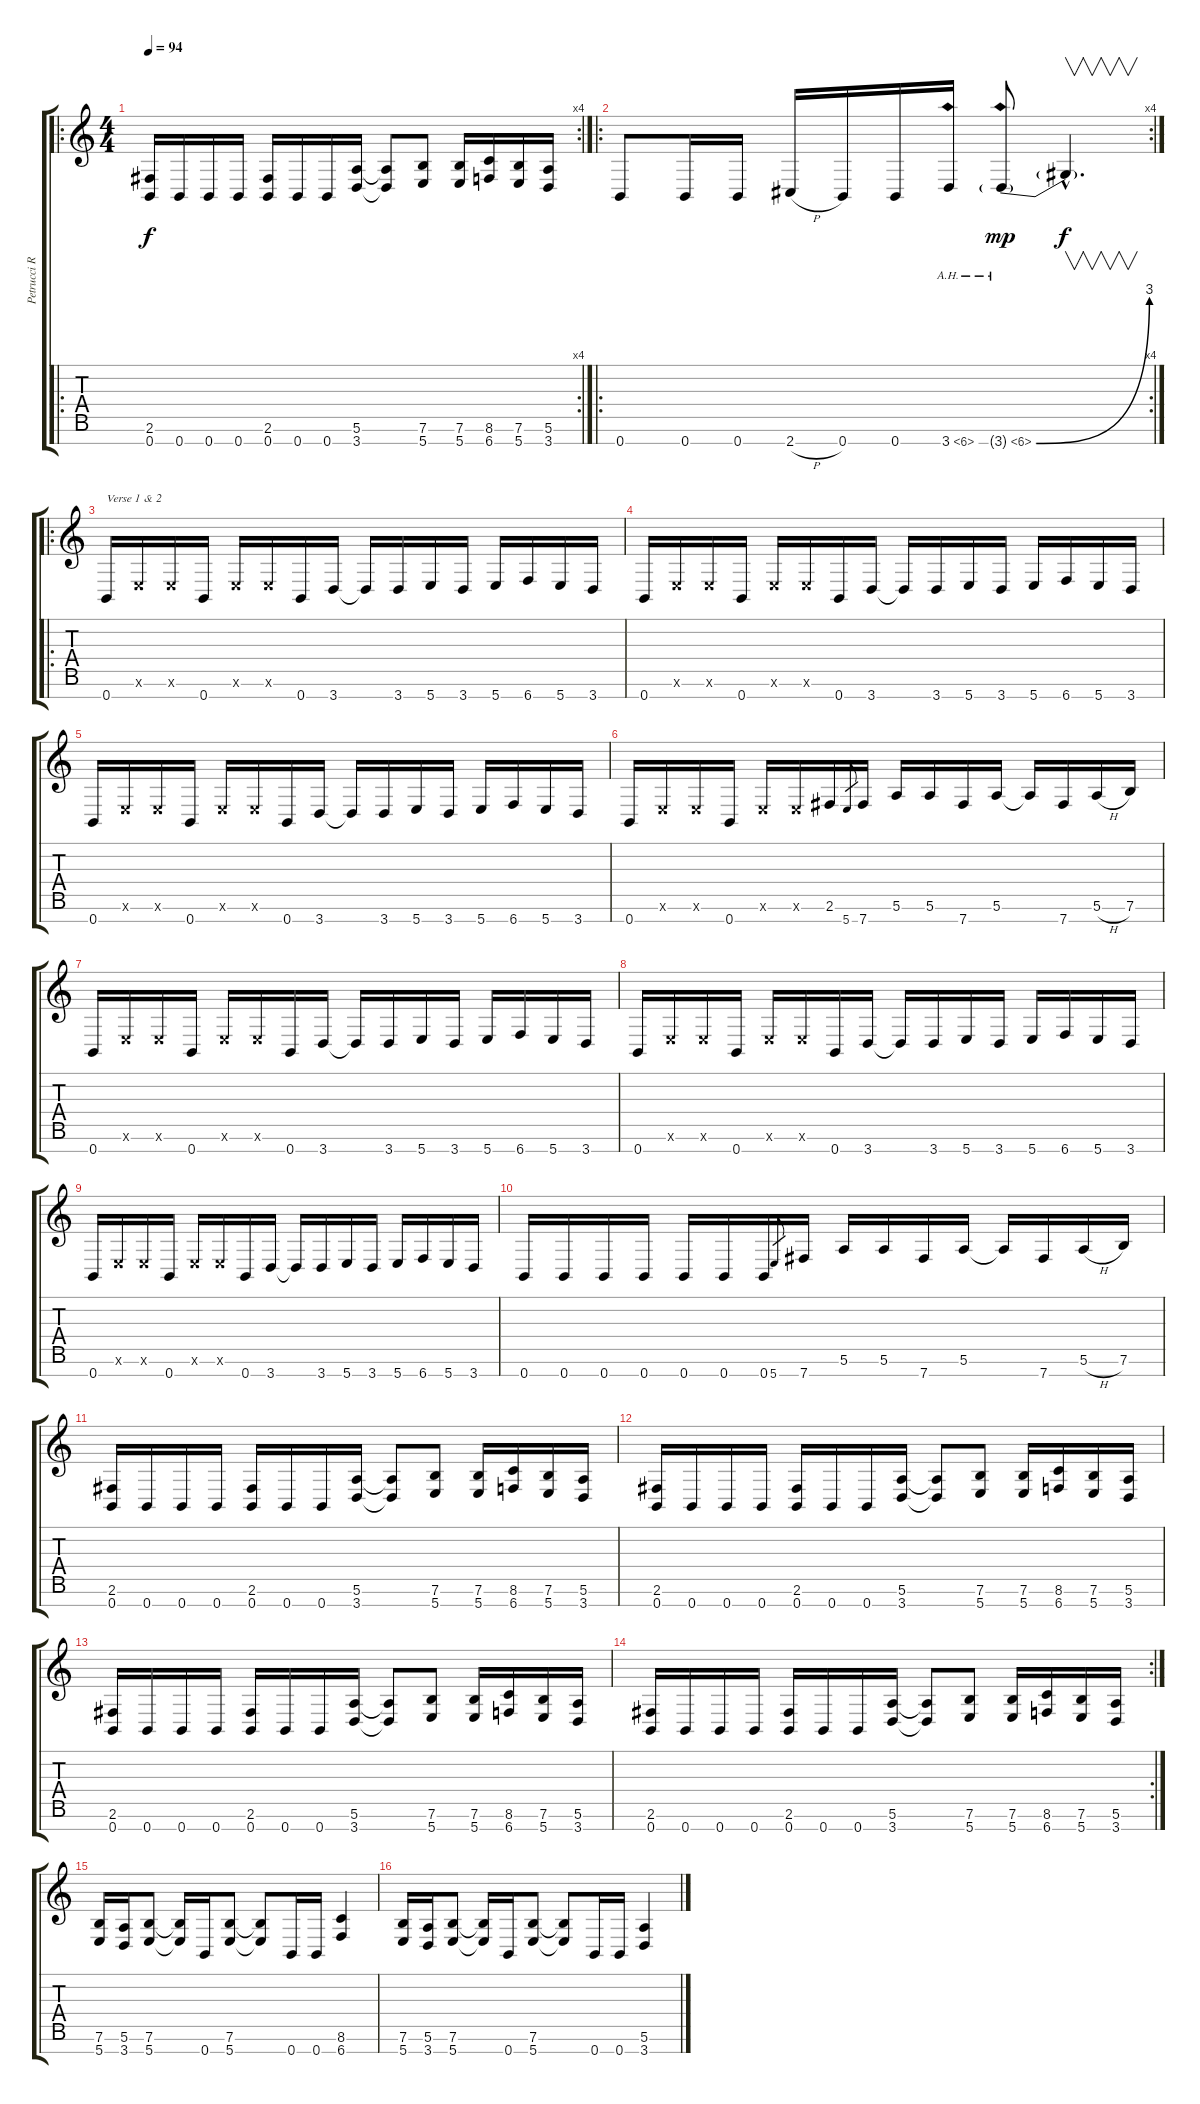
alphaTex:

\track ("Petrucci Riff (Disto Gtr)" "Petrucci R") {instrument distortionguitar}
\staff {score tabs}
\tuning (E4 B3 G3 D3 A2 E2 B1) {hide}
\ro
\rc 4
\ts (4 4)
\tempo 94
\clef g2
\ks c
(2.6 0.7).16{dy f instrument distortionguitar} 0.7.16 0.7.16 0.7.16 (2.6 0.7).16 0.7.16 0.7.16 (5.6 3.7).16 (5.6{t} 3.7{t}).8 (7.6 5.7).8 (7.6 5.7).16 (8.6 6.7).16 (7.6 5.7).16 (5.6 3.7).16 |
\ro
\rc 4
0.7.8 0.7.16 0.7.16 2.7{h}.16 0.7.16 0.7.16 3.7{ah 3}.16 3.7{be (bend 0 0 60 12) ah 3 g}.8{dy mp} 3.7{hac t}.4{v d dy f} |
\ro
0.7.16{txt "Verse 1 & 2"} 0.6{x}.16 0.6{x}.16 0.7.16 0.6{x}.16 0.6{x}.16 0.7.16 3.7.16 3.7{t}.16 3.7.16 5.7.16 3.7.16 5.7.16 6.7.16 5.7.16 3.7.16 |
0.7.16 0.6{x}.16 0.6{x}.16 0.7.16 0.6{x}.16 0.6{x}.16 0.7.16 3.7.16 3.7{t}.16 3.7.16 5.7.16 3.7.16 5.7.16 6.7.16 5.7.16 3.7.16 |
0.7.16 0.6{x}.16 0.6{x}.16 0.7.16 0.6{x}.16 0.6{x}.16 0.7.16 3.7.16 3.7{t}.16 3.7.16 5.7.16 3.7.16 5.7.16 6.7.16 5.7.16 3.7.16 |
0.7.16 0.6{x}.16 0.6{x}.16 0.7.16 0.6{x}.16 0.6{x}.16 2.6.16 5.7.8{gr} 7.7.16 5.6.16 5.6.16 7.7.16 5.6.16 5.6{t}.16 7.7.16 5.6{h}.16 7.6.16 |
0.7.16 0.6{x}.16 0.6{x}.16 0.7.16 0.6{x}.16 0.6{x}.16 0.7.16 3.7.16 3.7{t}.16 3.7.16 5.7.16 3.7.16 5.7.16 6.7.16 5.7.16 3.7.16 |
0.7.16 0.6{x}.16 0.6{x}.16 0.7.16 0.6{x}.16 0.6{x}.16 0.7.16 3.7.16 3.7{t}.16 3.7.16 5.7.16 3.7.16 5.7.16 6.7.16 5.7.16 3.7.16 |
0.7.16 0.6{x}.16 0.6{x}.16 0.7.16 0.6{x}.16 0.6{x}.16 0.7.16 3.7.16 3.7{t}.16 3.7.16 5.7.16 3.7.16 5.7.16 6.7.16 5.7.16 3.7.16 |
0.7.16 0.7.16 0.7.16 0.7.16 0.7.16 0.7.16 0.7.16 5.7.8{gr} 7.7.16 5.6.16 5.6.16 7.7.16 5.6.16 5.6{t}.16 7.7.16 5.6{h}.16 7.6.16 |
(2.6 0.7).16 0.7.16 0.7.16 0.7.16 (2.6 0.7).16 0.7.16 0.7.16 (5.6 3.7).16 (5.6{t} 3.7{t}).8 (7.6 5.7).8 (7.6 5.7).16 (8.6 6.7).16 (7.6 5.7).16 (5.6 3.7).16 |
(2.6 0.7).16 0.7.16 0.7.16 0.7.16 (2.6 0.7).16 0.7.16 0.7.16 (5.6 3.7).16 (5.6{t} 3.7{t}).8 (7.6 5.7).8 (7.6 5.7).16 (8.6 6.7).16 (7.6 5.7).16 (5.6 3.7).16 |
(2.6 0.7).16 0.7.16 0.7.16 0.7.16 (2.6 0.7).16 0.7.16 0.7.16 (5.6 3.7).16 (5.6{t} 3.7{t}).8 (7.6 5.7).8 (7.6 5.7).16 (8.6 6.7).16 (7.6 5.7).16 (5.6 3.7).16 |
\rc 2
(2.6 0.7).16 0.7.16 0.7.16 0.7.16 (2.6 0.7).16 0.7.16 0.7.16 (5.6 3.7).16 (5.6{t} 3.7{t}).8 (7.6 5.7).8 (7.6 5.7).16 (8.6 6.7).16 (7.6 5.7).16 (5.6 3.7).16 |
(7.6 5.7).16 (5.6 3.7).16 (7.6 5.7).8 (7.6{t} 5.7{t}).16 0.7.16 (7.6 5.7).8 (7.6{t} 5.7{t}).8 0.7.16 0.7.16 (8.6 6.7).4 |
(7.6 5.7).16 (5.6 3.7).16 (7.6 5.7).8 (7.6{t} 5.7{t}).16 0.7.16 (7.6 5.7).8 (7.6{t} 5.7{t}).8 0.7.16 0.7.16 (5.6 3.7).4
